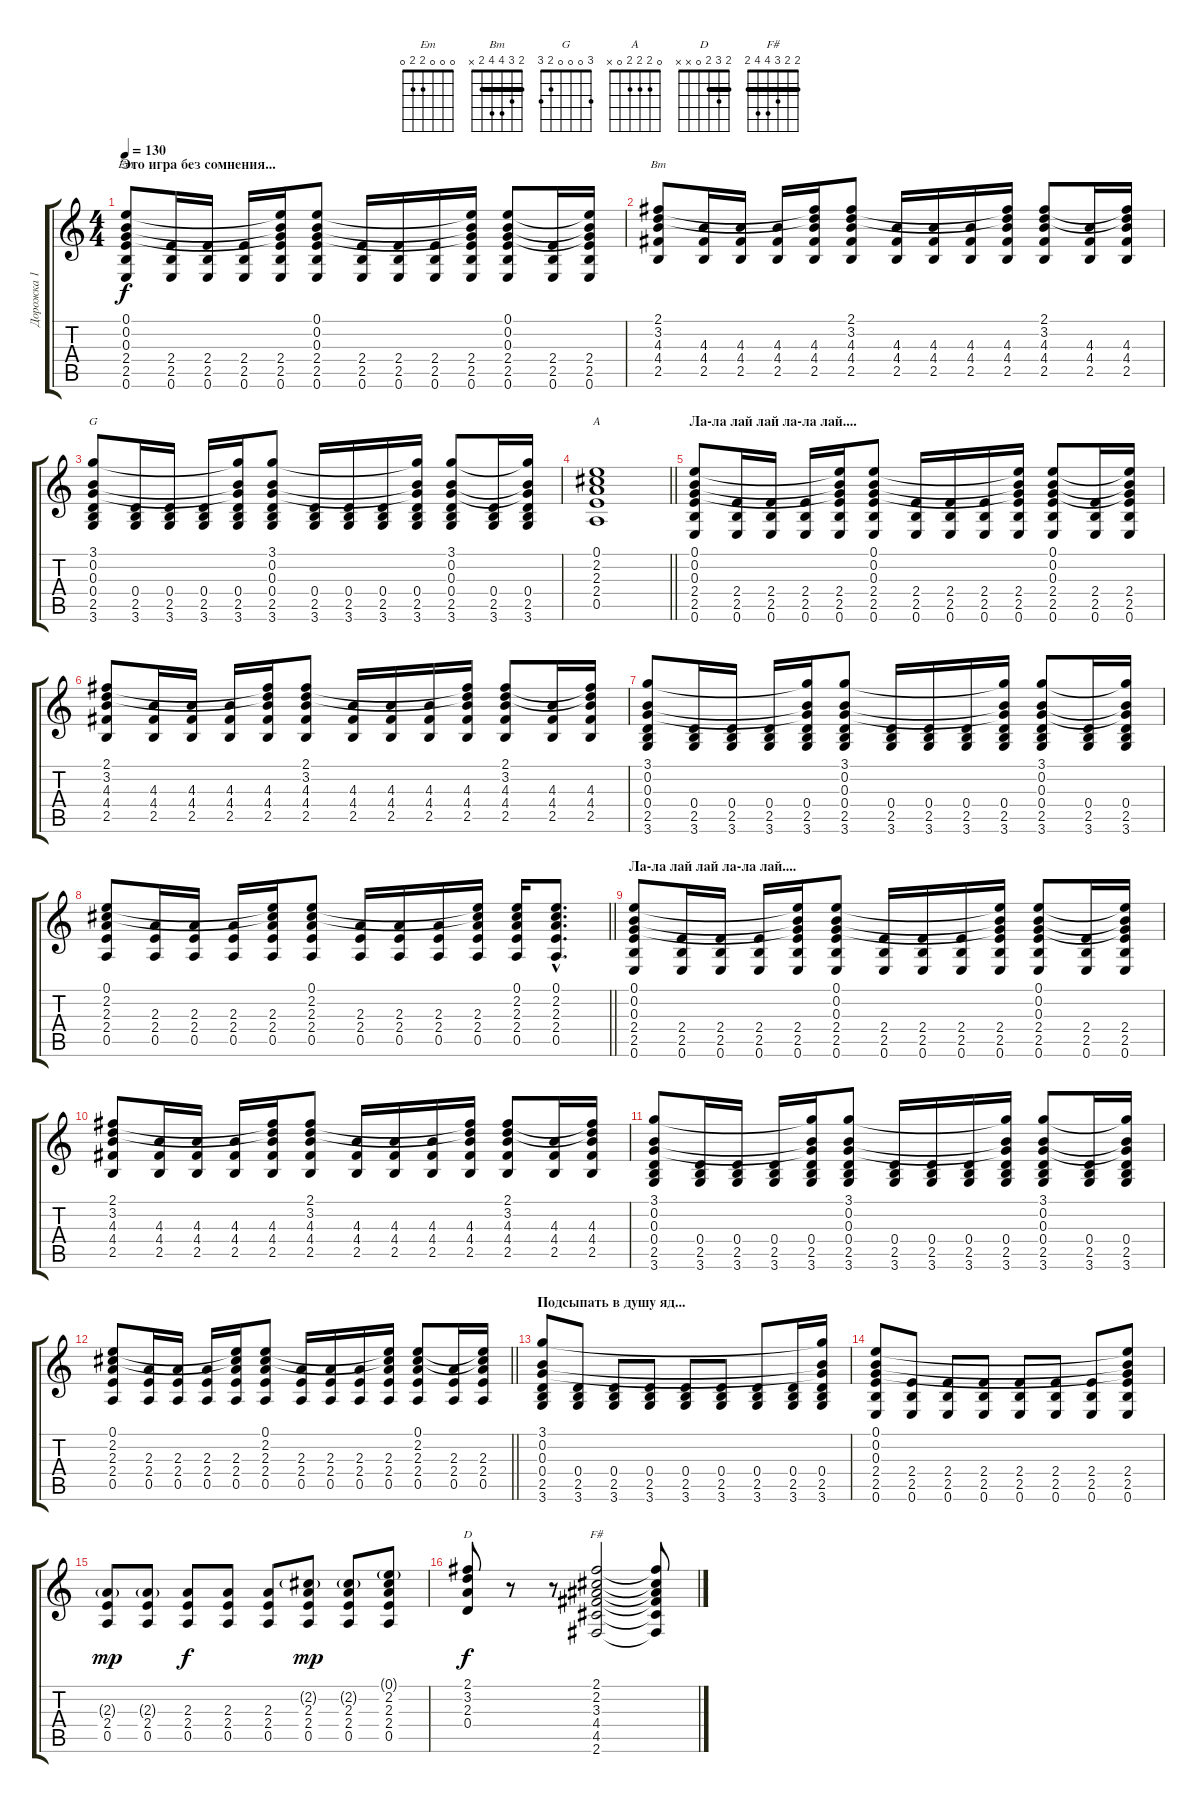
\track ("Дорожка 1" "Дорожка 1") {instrument acousticguitarsteel}
\staff {score tabs}
\tuning (E4 B3 G3 D3 A2 E2) {hide}
\chord ("Em" 0 0 0 2 2 0)
\chord ("Bm" 2 3 4 4 2 x) {barre 2}
\chord ("G" 3 0 0 0 2 3)
\chord ("A" 0 2 2 2 0 x)
\chord ("D" 2 3 2 0 x x) {barre 2}
\chord ("F#" 2 2 3 4 4 2) {barre 2}
\ts (4 4)
\section ("" "Это игра без сомнения...")
\tempo 130
\clef g2
\ks c
(0.1 0.2 0.3 2.4 2.5 0.6).8{ch "Em" dy f} (2.4 2.5 0.6).16 (2.4 2.5 0.6).16 (2.4 2.5 0.6).16 (0.1{t} 0.2{t} 0.3{t} 2.4 2.5 0.6).16 (0.1 0.2 0.3 2.4 2.5 0.6).8 (2.4 2.5 0.6).16 (2.4 2.5 0.6).16 (2.4 2.5 0.6).16 (0.1{t} 0.2{t} 0.3{t} 2.4 2.5 0.6).16 (0.1 0.2 0.3 2.4 2.5 0.6).8 (2.4 2.5 0.6).16 (0.1{t} 0.2{t} 0.3{t} 2.4 2.5 0.6).16 |
(2.1 3.2 4.3 4.4 2.5).8{ch "Bm"} (4.3 4.4 2.5).16 (4.3 4.4 2.5).16 (4.3 4.4 2.5).16 (2.1{t} 3.2{t} 4.3 4.4 2.5).16 (2.1 3.2 4.3 4.4 2.5).8 (4.3 4.4 2.5).16 (4.3 4.4 2.5).16 (4.3 4.4 2.5).16 (2.1{t} 3.2{t} 4.3 4.4 2.5).16 (2.1 3.2 4.3 4.4 2.5).8 (4.3 4.4 2.5).16 (2.1{t} 3.2{t} 4.3 4.4 2.5).16 |
(3.1 0.2 0.3 0.4 2.5 3.6).8{ch "G"} (0.4 2.5 3.6).16 (0.4 2.5 3.6).16 (0.4 2.5 3.6).16 (3.1{t} 0.2{t} 0.3{t} 0.4 2.5 3.6).16 (3.1 0.2 0.3 0.4 2.5 3.6).8 (0.4 2.5 3.6).16 (0.4 2.5 3.6).16 (0.4 2.5 3.6).16 (3.1{t} 0.2{t} 0.3{t} 0.4 2.5 3.6).16 (3.1 0.2 0.3 0.4 2.5 3.6).8 (0.4 2.5 3.6).16 (3.1{t} 0.2{t} 0.3{t} 0.4 2.5 3.6).16 |
\barLineRight lightlight
(0.1 2.2 2.3 2.4 0.5).1{ch "A"} |
\section ("" "Ла-ла лай лай ла-ла лай....")
(0.1 0.2 0.3 2.4 2.5 0.6).8 (2.4 2.5 0.6).16 (2.4 2.5 0.6).16 (2.4 2.5 0.6).16 (0.1{t} 0.2{t} 0.3{t} 2.4 2.5 0.6).16 (0.1 0.2 0.3 2.4 2.5 0.6).8 (2.4 2.5 0.6).16 (2.4 2.5 0.6).16 (2.4 2.5 0.6).16 (0.1{t} 0.2{t} 0.3{t} 2.4 2.5 0.6).16 (0.1 0.2 0.3 2.4 2.5 0.6).8 (2.4 2.5 0.6).16 (0.1{t} 0.2{t} 0.3{t} 2.4 2.5 0.6).16 |
(2.1 3.2 4.3 4.4 2.5).8 (4.3 4.4 2.5).16 (4.3 4.4 2.5).16 (4.3 4.4 2.5).16 (2.1{t} 3.2{t} 4.3 4.4 2.5).16 (2.1 3.2 4.3 4.4 2.5).8 (4.3 4.4 2.5).16 (4.3 4.4 2.5).16 (4.3 4.4 2.5).16 (2.1{t} 3.2{t} 4.3 4.4 2.5).16 (2.1 3.2 4.3 4.4 2.5).8 (4.3 4.4 2.5).16 (2.1{t} 3.2{t} 4.3 4.4 2.5).16 |
(3.1 0.2 0.3 0.4 2.5 3.6).8 (0.4 2.5 3.6).16 (0.4 2.5 3.6).16 (0.4 2.5 3.6).16 (3.1{t} 0.2{t} 0.3{t} 0.4 2.5 3.6).16 (3.1 0.2 0.3 0.4 2.5 3.6).8 (0.4 2.5 3.6).16 (0.4 2.5 3.6).16 (0.4 2.5 3.6).16 (3.1{t} 0.2{t} 0.3{t} 0.4 2.5 3.6).16 (3.1 0.2 0.3 0.4 2.5 3.6).8 (0.4 2.5 3.6).16 (3.1{t} 0.2{t} 0.3{t} 0.4 2.5 3.6).16 |
\barLineRight lightlight
(0.1 2.2 2.3 2.4 0.5).8 (2.3 2.4 0.5).16 (2.3 2.4 0.5).16 (2.3 2.4 0.5).16 (0.1{t} 2.2{t} 2.3 2.4 0.5).16 (0.1 2.2 2.3 2.4 0.5).8 (2.3 2.4 0.5).16 (2.3 2.4 0.5).16 (2.3 2.4 0.5).16 (0.1{t} 2.2{t} 2.3 2.4 0.5).16 (0.1 2.2 2.3 2.4 0.5).16 (0.1{hac} 2.2{hac} 2.3{hac} 2.4{hac} 0.5{hac}).8{d} |
\section ("" "Ла-ла лай лай ла-ла лай....")
(0.1 0.2 0.3 2.4 2.5 0.6).8 (2.4 2.5 0.6).16 (2.4 2.5 0.6).16 (2.4 2.5 0.6).16 (0.1{t} 0.2{t} 0.3{t} 2.4 2.5 0.6).16 (0.1 0.2 0.3 2.4 2.5 0.6).8 (2.4 2.5 0.6).16 (2.4 2.5 0.6).16 (2.4 2.5 0.6).16 (0.1{t} 0.2{t} 0.3{t} 2.4 2.5 0.6).16 (0.1 0.2 0.3 2.4 2.5 0.6).8 (2.4 2.5 0.6).16 (0.1{t} 0.2{t} 0.3{t} 2.4 2.5 0.6).16 |
(2.1 3.2 4.3 4.4 2.5).8 (4.3 4.4 2.5).16 (4.3 4.4 2.5).16 (4.3 4.4 2.5).16 (2.1{t} 3.2{t} 4.3 4.4 2.5).16 (2.1 3.2 4.3 4.4 2.5).8 (4.3 4.4 2.5).16 (4.3 4.4 2.5).16 (4.3 4.4 2.5).16 (2.1{t} 3.2{t} 4.3 4.4 2.5).16 (2.1 3.2 4.3 4.4 2.5).8 (4.3 4.4 2.5).16 (2.1{t} 3.2{t} 4.3 4.4 2.5).16 |
(3.1 0.2 0.3 0.4 2.5 3.6).8 (0.4 2.5 3.6).16 (0.4 2.5 3.6).16 (0.4 2.5 3.6).16 (3.1{t} 0.2{t} 0.3{t} 0.4 2.5 3.6).16 (3.1 0.2 0.3 0.4 2.5 3.6).8 (0.4 2.5 3.6).16 (0.4 2.5 3.6).16 (0.4 2.5 3.6).16 (3.1{t} 0.2{t} 0.3{t} 0.4 2.5 3.6).16 (3.1 0.2 0.3 0.4 2.5 3.6).8 (0.4 2.5 3.6).16 (3.1{t} 0.2{t} 0.3{t} 0.4 2.5 3.6).16 |
\barLineRight lightlight
(0.1 2.2 2.3 2.4 0.5).8 (2.3 2.4 0.5).16 (2.3 2.4 0.5).16 (2.3 2.4 0.5).16 (0.1{t} 2.2{t} 2.3 2.4 0.5).16 (0.1 2.2 2.3 2.4 0.5).8 (2.3 2.4 0.5).16 (2.3 2.4 0.5).16 (2.3 2.4 0.5).16 (0.1{t} 2.2{t} 2.3 2.4 0.5).16 (0.1 2.2 2.3 2.4 0.5).8 (2.3 2.4 0.5).16 (0.1{t} 2.2{t} 2.3 2.4 0.5).16 |
\section ("" "Подсыпать в душу яд...")
(3.1 0.2 0.3 0.4 2.5 3.6).8 (0.4 2.5 3.6).8 (0.4 2.5 3.6).8 (0.4 2.5 3.6).8 (0.4 2.5 3.6).8 (0.4 2.5 3.6).8 (0.4 2.5 3.6).8 (0.4 2.5 3.6).16 (3.1{t} 0.2{t} 0.3{t} 0.4 2.5 3.6).16 |
(0.1 0.2 0.3 2.4 2.5 0.6).8 (2.4 2.5 0.6).8 (2.4 2.5 0.6).8 (2.4 2.5 0.6).8 (2.4 2.5 0.6).8 (2.4 2.5 0.6).8 (2.4 2.5 0.6).8 (0.1{t} 0.2{t} 0.3{t} 2.4 2.5 0.6).8 |
(2.3{g} 2.4 0.5).8{dy mp} (2.3{g} 2.4 0.5).8 (2.3 2.4 0.5).8{dy f} (2.3 2.4 0.5).8 (2.3 2.4 0.5).8 (2.2{g} 2.3 2.4 0.5).8{dy mp} (2.2{g} 2.3 2.4 0.5).8 (0.1{g} 2.2 2.3 2.4 0.5).8 |
(2.1 3.2 2.3 0.4).8{ch "D" dy f} r.8 r.8 (2.1 2.2 3.3 4.4 4.5 2.6).2{ch "F#"} (2.1{t} 2.2{t} 3.3{t} 4.4{t} 4.5{t} 2.6{t}).8
